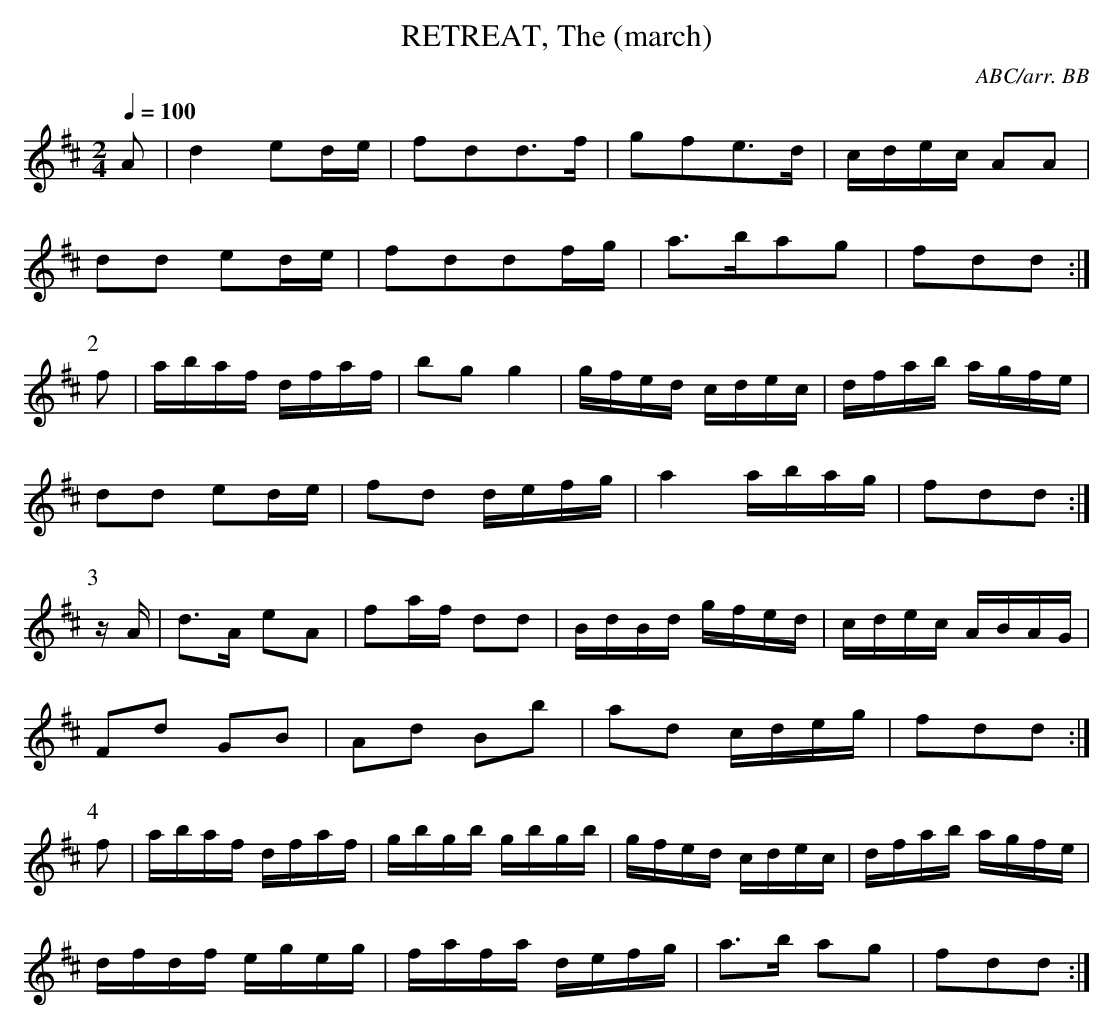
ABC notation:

X:1
T:RETREAT, The (march)
C:ABC/arr. BB
Q:1/4=100
M:2/4
L:1/8
K:D
A|d2 ed/e/|fdd>f|gfe>d|c/d/e/c/ AA|
dd ed/e/|fddf/g/|a>bag|fdd :|
P:2
L:1/16
f2|abaf dfaf|b2g2 g4|gfed cdec|dfab agfe|
d2d2 e2de|f2d2 defg|a4 abag|f2d2d2 :|
P:3
zA|d3A e2A2|f2af d2d2|BdBd gfed|cdec ABAG|
F2d2 G2B2|A2d2 B2b2|a2d2 cdeg|f2d2d2 :|
P:4
f2|abaf dfaf|gbgb gbgb|gfed cdec|dfab agfe|
dfdf egeg|fafa defg|a3b a2g2|f2d2d2 :|
